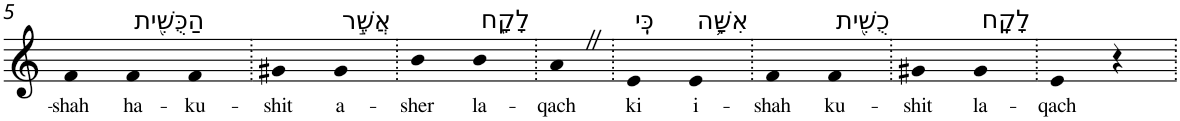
**kern	**text
*part1	*part1
*staff1	*staff1
*I"Piano	*
*I'Pno	*
!!LO:PB:g=z
*clefG2	*
*k[]	*
=5	=5
!	!LO:LY:b
4f	-shah
!LO:TX:a:t=הַכֻּשִׁ֖ית	!
!	!LO:LY:b
4f	ha-
!	!LO:LY:b
4f	-ku-
=6.	=6.
!	!LO:LY:b
4g#X	-shit
!LO:TX:a:t=אֲשֶׁ֣ר	!
!	!LO:LY:b
4g#	a-
=7.	=7.
!	!LO:LY:b
4b	-sher
!LO:TX:a:t=לָקָ֑ח	!
!	!LO:LY:b
4b	la-
=8.	=8.
!	!LO:LY:b
4aZ	-qach
=9.	=9.
!LO:TX:a:t=כִּֽי	!
!	!LO:LY:b
4e	ki
!LO:TX:a:t=אִשָּׁ֥ה	!
!	!LO:LY:b
4e	i-
=10.	=10.
!	!LO:LY:b
4f	-shah
!LO:TX:a:t=כֻשִׁ֖ית	!
!	!LO:LY:b
4f	ku-
=11.	=11.
!	!LO:LY:b
4g#X	-shit
!LO:TX:a:t=לָקָֽח	!
!	!LO:LY:b
4g#	la-
=12.	=12.
!	!LO:LY:b
4e	-qach
4r	.
=.	=.
*-	*-
